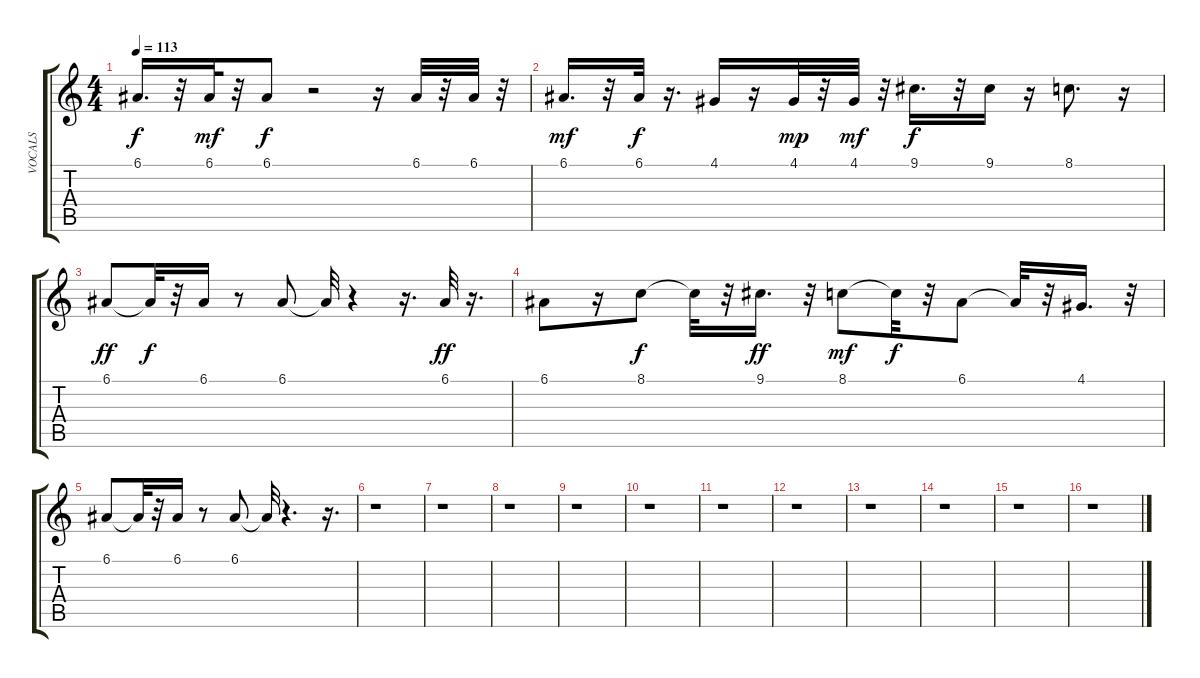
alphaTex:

\track ("VOCALS" "VOCALS") {instrument voiceoohs}
\staff {score tabs}
\tuning (E4 B3 G3 D3 A2 E2) {hide}
\ts (4 4)
\tempo 113
\clef g2
\ks c
6.1.16{d dy f} r.32 6.1.32{dy mf} r.32 6.1.8{dy f} r.2 r.16 6.1.32 r.32 6.1.32 r.32 |
6.1.16{d dy mf} r.32 6.1.32{dy f} r.16{d} 4.1.16 r.16 4.1.32{dy mp} r.32 4.1.32{dy mf} r.32 9.1.16{d dy f} r.32 9.1.16 r.16 8.1.8{d} r.16 |
6.1.8{dy ff} 6.1{t}.32{dy f} r.32 6.1.16 r.8 6.1.8 6.1{t}.32 r.4 r.16{d} 6.1.32{dy ff} r.16{d} |
6.1.8 r.16 8.1.8{dy f} 8.1{t}.32 r.32 9.1.16{d dy ff} r.32 8.1.8{dy mf} 8.1{t}.32{dy f} r.32 6.1.8 6.1{t}.32 r.32 4.1.16{d} r.32 |
6.1.8 6.1{t}.32 r.32 6.1.16 r.8 6.1.8 6.1{t}.32 r.4{d} r.16{d} |
r.1 |
r.1 |
r.1 |
r.1 |
r.1 |
r.1 |
r.1 |
r.1 |
r.1 |
r.1 |
r.1
